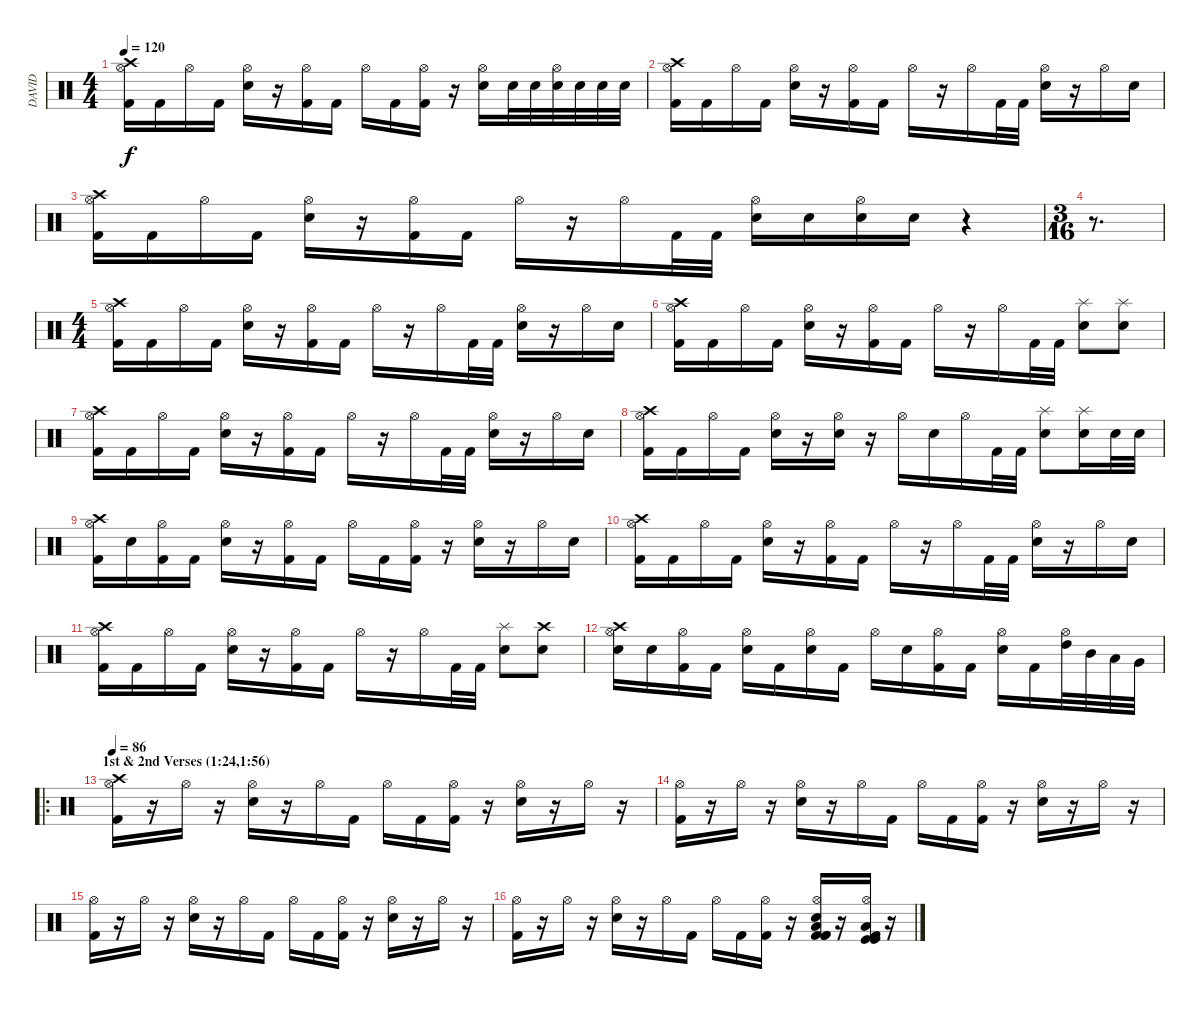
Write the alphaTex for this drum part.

\track ("DAVID" "DAVID") {instrument percussion}
\staff {score}
\articulation defaults
\ts (4 4)
\tempo 120
\clef neutral
\ks c
("Kick (hit) 2" "Hi-Hat (open)" "Crash high (hit)").16{dy f} "Kick (hit) 2".16 "Hi-Hat (open)".16 "Kick (hit) 2".16 ("Snare (hit) 2" "Hi-Hat (open)").16 r.16 ("Kick (hit) 2" "Hi-Hat (open)").16 "Kick (hit) 2".16 "Hi-Hat (open)".16 "Kick (hit) 2".16 ("Kick (hit) 2" "Hi-Hat (open)").16 r.16 ("Snare (hit) 2" "Hi-Hat (open)").16 "Snare (hit) 2".32 "Snare (hit) 2".32 ("Snare (hit) 2" "Hi-Hat (open)").32 "Snare (hit) 2".32 "Snare (hit) 2".32 "Snare (hit) 2".32 |
("Kick (hit) 2" "Hi-Hat (open)" "Crash high (hit)").16 "Kick (hit) 2".16 "Hi-Hat (open)".16 "Kick (hit) 2".16 ("Snare (hit) 2" "Hi-Hat (open)").16 r.16 ("Kick (hit) 2" "Hi-Hat (open)").16 "Kick (hit) 2".16 "Hi-Hat (open)".16 r.16 "Hi-Hat (open)".16 "Kick (hit) 2".32 "Kick (hit) 2".32 ("Snare (hit) 2" "Hi-Hat (open)").16 r.16 "Hi-Hat (open)".16 "Snare (hit) 2".16 |
("Kick (hit) 2" "Hi-Hat (open)" "Crash high (hit)").16 "Kick (hit) 2".16 "Hi-Hat (open)".16 "Kick (hit) 2".16 ("Snare (hit) 2" "Hi-Hat (open)").16 r.16 ("Kick (hit) 2" "Hi-Hat (open)").16 "Kick (hit) 2".16 "Hi-Hat (open)".16 r.16 "Hi-Hat (open)".16 "Kick (hit) 2".32 "Kick (hit) 2".32 ("Snare (hit) 2" "Hi-Hat (open)").16 "Snare (hit) 2".16 ("Snare (hit) 2" "Hi-Hat (open)").16 "Snare (hit) 2".16 r.4 |
\ts (3 16)
r.8{d} |
\ts (4 4)
("Kick (hit) 2" "Hi-Hat (open)" "Crash high (hit)").16 "Kick (hit) 2".16 "Hi-Hat (open)".16 "Kick (hit) 2".16 ("Snare (hit) 2" "Hi-Hat (open)").16 r.16 ("Kick (hit) 2" "Hi-Hat (open)").16 "Kick (hit) 2".16 "Hi-Hat (open)".16 r.16 "Hi-Hat (open)".16 "Kick (hit) 2".32 "Kick (hit) 2".32 ("Snare (hit) 2" "Hi-Hat (open)").16 r.16 "Hi-Hat (open)".16 "Snare (hit) 2".16 |
("Kick (hit) 2" "Hi-Hat (open)" "Crash high (hit)").16 "Kick (hit) 2".16 "Hi-Hat (open)".16 "Kick (hit) 2".16 ("Snare (hit) 2" "Hi-Hat (open)").16 r.16 ("Kick (hit) 2" "Hi-Hat (open)").16 "Kick (hit) 2".16 "Hi-Hat (open)".16 r.16 "Hi-Hat (open)".16 "Kick (hit) 2".32 "Kick (hit) 2".32 ("Snare (hit) 2" "Splash (hit)").8 ("Snare (hit) 2" "Splash (hit)").8 |
("Kick (hit) 2" "Hi-Hat (open)" "Crash high (hit)").16 "Kick (hit) 2".16 "Hi-Hat (open)".16 "Kick (hit) 2".16 ("Snare (hit) 2" "Hi-Hat (open)").16 r.16 ("Kick (hit) 2" "Hi-Hat (open)").16 "Kick (hit) 2".16 "Hi-Hat (open)".16 r.16 "Hi-Hat (open)".16 "Kick (hit) 2".32 "Kick (hit) 2".32 ("Snare (hit) 2" "Hi-Hat (open)").16 r.16 "Hi-Hat (open)".16 "Snare (hit) 2".16 |
("Kick (hit) 2" "Hi-Hat (open)" "Crash high (hit)").16 "Kick (hit) 2".16 "Hi-Hat (open)".16 "Kick (hit) 2".16 ("Snare (hit) 2" "Hi-Hat (open)").16 r.16 ("Snare (hit) 2" "Hi-Hat (open)").16 r.16 "Hi-Hat (open)".16 "Snare (hit) 2".16 "Hi-Hat (open)".16 "Kick (hit) 2".32 "Kick (hit) 2".32 ("Snare (hit) 2" "Splash (hit)").8 ("Snare (hit) 2" "Splash (hit)").16 "Snare (hit) 2".32 "Snare (hit) 2".32 |
("Kick (hit) 2" "Hi-Hat (open)" "Crash high (hit)").16 "Snare (hit) 2".16 ("Kick (hit) 2" "Hi-Hat (open)").16 "Kick (hit) 2".16 ("Snare (hit) 2" "Hi-Hat (open)").16 r.16 ("Kick (hit) 2" "Hi-Hat (open)").16 "Kick (hit) 2".16 "Hi-Hat (open)".16 "Kick (hit) 2".16 ("Kick (hit) 2" "Hi-Hat (open)").16 r.16 ("Snare (hit) 2" "Hi-Hat (open)").16 r.16 "Hi-Hat (open)".16 "Snare (hit) 2".16 |
("Kick (hit) 2" "Hi-Hat (open)" "Crash high (hit)").16 "Kick (hit) 2".16 "Hi-Hat (open)".16 "Kick (hit) 2".16 ("Snare (hit) 2" "Hi-Hat (open)").16 r.16 ("Kick (hit) 2" "Hi-Hat (open)").16 "Kick (hit) 2".16 "Hi-Hat (open)".16 r.16 "Hi-Hat (open)".16 "Kick (hit) 2".32 "Kick (hit) 2".32 ("Snare (hit) 2" "Hi-Hat (open)").16 r.16 "Hi-Hat (open)".16 "Snare (hit) 2".16 |
("Kick (hit) 2" "Hi-Hat (open)" "Crash high (hit)").16 "Kick (hit) 2".16 "Hi-Hat (open)".16 "Kick (hit) 2".16 ("Snare (hit) 2" "Hi-Hat (open)").16 r.16 ("Kick (hit) 2" "Hi-Hat (open)").16 "Kick (hit) 2".16 "Hi-Hat (open)".16 r.16 "Hi-Hat (open)".16 "Kick (hit) 2".32 "Kick (hit) 2".32 ("Snare (hit) 2" "Splash (hit)").8 ("Snare (hit) 2" "Crash high (hit)").8 |
("Snare (hit) 2" "Hi-Hat (open)" "Crash high (hit)").16 "Snare (hit) 2".16 ("Kick (hit) 2" "Hi-Hat (open)").16 "Kick (hit) 2".16 ("Snare (hit) 2" "Hi-Hat (open)").16 "Kick (hit) 2".16 ("Snare (hit) 2" "Hi-Hat (open)").16 "Kick (hit) 2".16 "Hi-Hat (open)".16 "Snare (hit) 2".16 ("Kick (hit) 2" "Hi-Hat (open)").16 "Kick (hit) 2".16 ("Snare (hit) 2" "Hi-Hat (open)").16 "Kick (hit) 2".16 ("High Tom (hit)" "Hi-Hat (open)").32 "Mid Tom (hit)".32 "Low Tom (hit)".32 "Very Low Tom (hit)".32 |
\ro
\section ("" "1st & 2nd Verses (1:24,1:56)")
\tempo 86
("Kick (hit) 2" "Hi-Hat (open)" "Crash high (hit)").16 r.16 "Hi-Hat (open)".16 r.16 ("Snare (hit) 2" "Hi-Hat (open)").16 r.16 "Hi-Hat (open)".16 "Kick (hit) 2".16 "Hi-Hat (open)".16 "Kick (hit) 2".16 ("Kick (hit) 2" "Hi-Hat (open)").16 r.16 ("Snare (hit) 2" "Hi-Hat (open)").16 r.16 "Hi-Hat (open)".16 r.16 |
("Kick (hit) 2" "Hi-Hat (open)").16 r.16 "Hi-Hat (open)".16 r.16 ("Snare (hit) 2" "Hi-Hat (open)").16 r.16 "Hi-Hat (open)".16 "Kick (hit) 2".16 "Hi-Hat (open)".16 "Kick (hit) 2".16 ("Kick (hit) 2" "Hi-Hat (open)").16 r.16 ("Snare (hit) 2" "Hi-Hat (open)").16 r.16 "Hi-Hat (open)".16 r.16 |
("Kick (hit) 2" "Hi-Hat (open)").16 r.16 "Hi-Hat (open)".16 r.16 ("Snare (hit) 2" "Hi-Hat (open)").16 r.16 "Hi-Hat (open)".16 "Kick (hit) 2".16 "Hi-Hat (open)".16 "Kick (hit) 2".16 ("Kick (hit) 2" "Hi-Hat (open)").16 r.16 ("Snare (hit) 2" "Hi-Hat (open)").16 r.16 "Hi-Hat (open)".16 r.16 |
("Kick (hit) 2" "Hi-Hat (open)").16 r.16 "Hi-Hat (open)".16 r.16 ("Snare (hit) 2" "Hi-Hat (open)").16 r.16 "Hi-Hat (open)".16 "Kick (hit) 2".16 "Hi-Hat (open)".16 "Kick (hit) 2".16 ("Kick (hit) 2" "Hi-Hat (open)").16 r.16 ("Snare (hit) 2" "Hi-Hat (open)" "Low Tom (hit)" "Kick (hit) 2" "Kick (hit) 2" "Kick (hit) 2").16 r.16 ("Hi-Hat (open)" "Low Tom (hit)" "Kick (hit)" "Kick (hit)" "Kick (hit) 2").16 r.16
